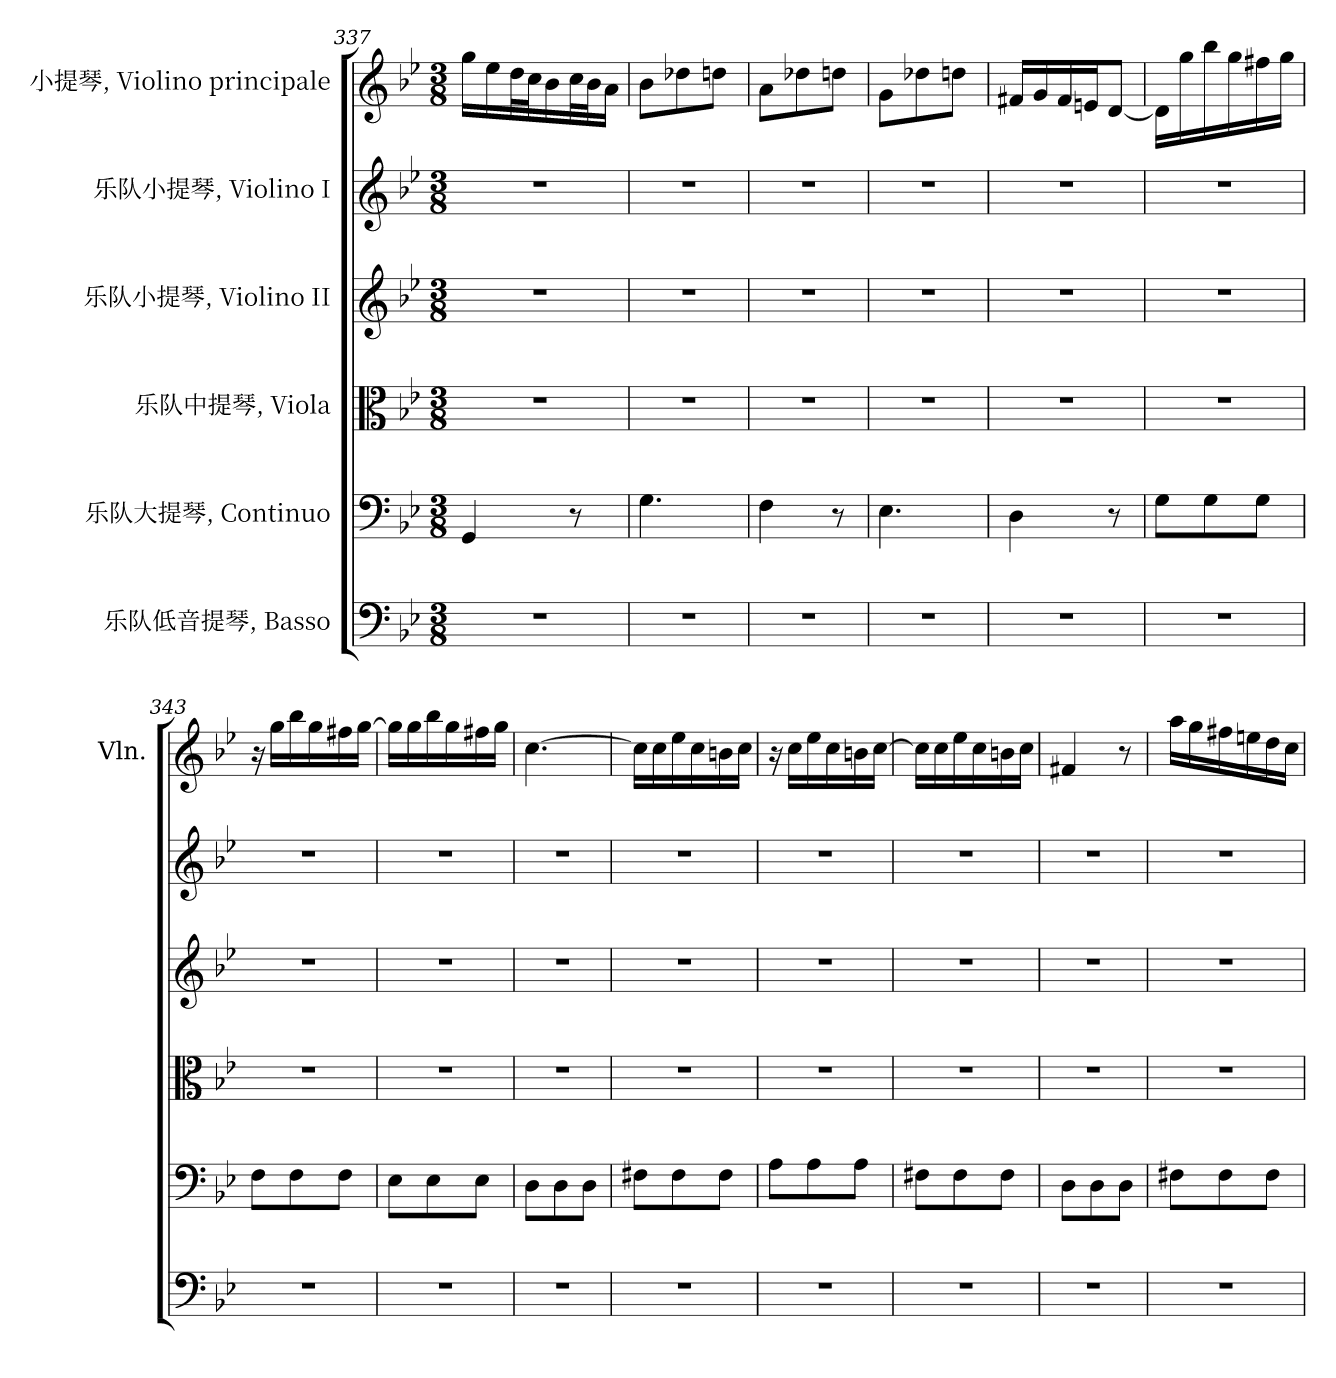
**kern	**kern	**kern	**kern	**kern	**kern
*part6	*part5	*part4	*part3	*part2	*part1
*staff6	*staff5	*staff4	*staff3	*staff2	*staff1
*I"乐队低音提琴, Basso	*I"乐队大提琴, Continuo	*I"乐队中提琴, Viola	*I"乐队小提琴, Violino II	*I"乐队小提琴, Violino I	*I"小提琴, Violino principale
*	*	*	*	*	*I'Vln.
!!LO:PB:g=z
*clefF4	*clefF4	*clefC3	*clefG2	*clefG2	*clefG2
*ITrd7c12	*	*	*	*	*
*k[b-e-]	*k[b-e-]	*k[b-e-]	*k[b-e-]	*k[b-e-]	*k[b-e-]
*M3/8	*M3/8	*M3/8	*M3/8	*M3/8	*M3/8
=337	=337	=337	=337	=337	=337
4.r	4GG/	4.r	4.r	4.r	16gg\LL
.	.	.	.	.	16ee-\
.	.	.	.	.	32dd\L
.	.	.	.	.	32cc\J
.	.	.	.	.	16b-\
.	8r	.	.	.	32cc\L
.	.	.	.	.	32b-\J
.	.	.	.	.	16a\JJ
=338	=338	=338	=338	=338	=338
4.r	4.G\	4.r	4.r	4.r	8b-\L
.	.	.	.	.	8dd-X\
.	.	.	.	.	8ddn\J
=339	=339	=339	=339	=339	=339
4.r	4F\	4.r	4.r	4.r	8a\L
.	.	.	.	.	8dd-X\
.	8r	.	.	.	8ddn\J
=340	=340	=340	=340	=340	=340
4.r	4.E-\	4.r	4.r	4.r	8g\L
.	.	.	.	.	8dd-X\
.	.	.	.	.	8ddn\J
=341	=341	=341	=341	=341	=341
4.r	4D\	4.r	4.r	4.r	16f#X/LL
.	.	.	.	.	16g/
.	.	.	.	.	16f#/
.	.	.	.	.	16en/J
.	8r	.	.	.	[8d/J
=342	=342	=342	=342	=342	=342
4.r	8G\L	4.r	4.r	4.r	16d\LL]
.	.	.	.	.	16gg\
.	8G\	.	.	.	16bb-\
.	.	.	.	.	16gg\
.	8G\J	.	.	.	16ff#X\
.	.	.	.	.	16gg\JJ
!!LO:LB:g=z
=343	=343	=343	=343	=343	=343
4.r	8F\L	4.r	4.r	4.r	16r
.	.	.	.	.	16gg\LL
.	8F\	.	.	.	16bb-\
.	.	.	.	.	16gg\
.	8F\J	.	.	.	16ff#X\
.	.	.	.	.	[16gg\JJ
=344	=344	=344	=344	=344	=344
4.r	8E-\L	4.r	4.r	4.r	16gg\LL]
.	.	.	.	.	16gg\
.	8E-\	.	.	.	16bb-\
.	.	.	.	.	16gg\
.	8E-\J	.	.	.	16ff#X\
.	.	.	.	.	16gg\JJ
=345	=345	=345	=345	=345	=345
4.r	8D\L	4.r	4.r	4.r	[4.cc\
.	8D\	.	.	.	.
.	8D\J	.	.	.	.
=346	=346	=346	=346	=346	=346
4.r	8F#X\L	4.r	4.r	4.r	16cc\LL]
.	.	.	.	.	16cc\
.	8F#\	.	.	.	16ee-\
.	.	.	.	.	16cc\
.	8F#\J	.	.	.	16bn\
.	.	.	.	.	16cc\JJ
=347	=347	=347	=347	=347	=347
4.r	8A\L	4.r	4.r	4.r	16r
.	.	.	.	.	16cc\LL
.	8A\	.	.	.	16ee-\
.	.	.	.	.	16cc\
.	8A\J	.	.	.	16bn\
.	.	.	.	.	[16cc\JJ
=348	=348	=348	=348	=348	=348
4.r	8F#X\L	4.r	4.r	4.r	16cc\LL]
.	.	.	.	.	16cc\
.	8F#\	.	.	.	16ee-\
.	.	.	.	.	16cc\
.	8F#\J	.	.	.	16bn\
.	.	.	.	.	16cc\JJ
!!LO:PB:g=z
=349	=349	=349	=349	=349	=349
4.r	8D\L	4.r	4.r	4.r	4f#X/
.	8D\	.	.	.	.
.	8D\J	.	.	.	8r
=350	=350	=350	=350	=350	=350
4.r	8F#X\L	4.r	4.r	4.r	16aa\LL
.	.	.	.	.	16gg\
.	8F#\	.	.	.	16ff#X\
.	.	.	.	.	16een\
.	8F#\J	.	.	.	16dd\
.	.	.	.	.	16cc\JJ
=	=	=	=	=	=
*-	*-	*-	*-	*-	*-
